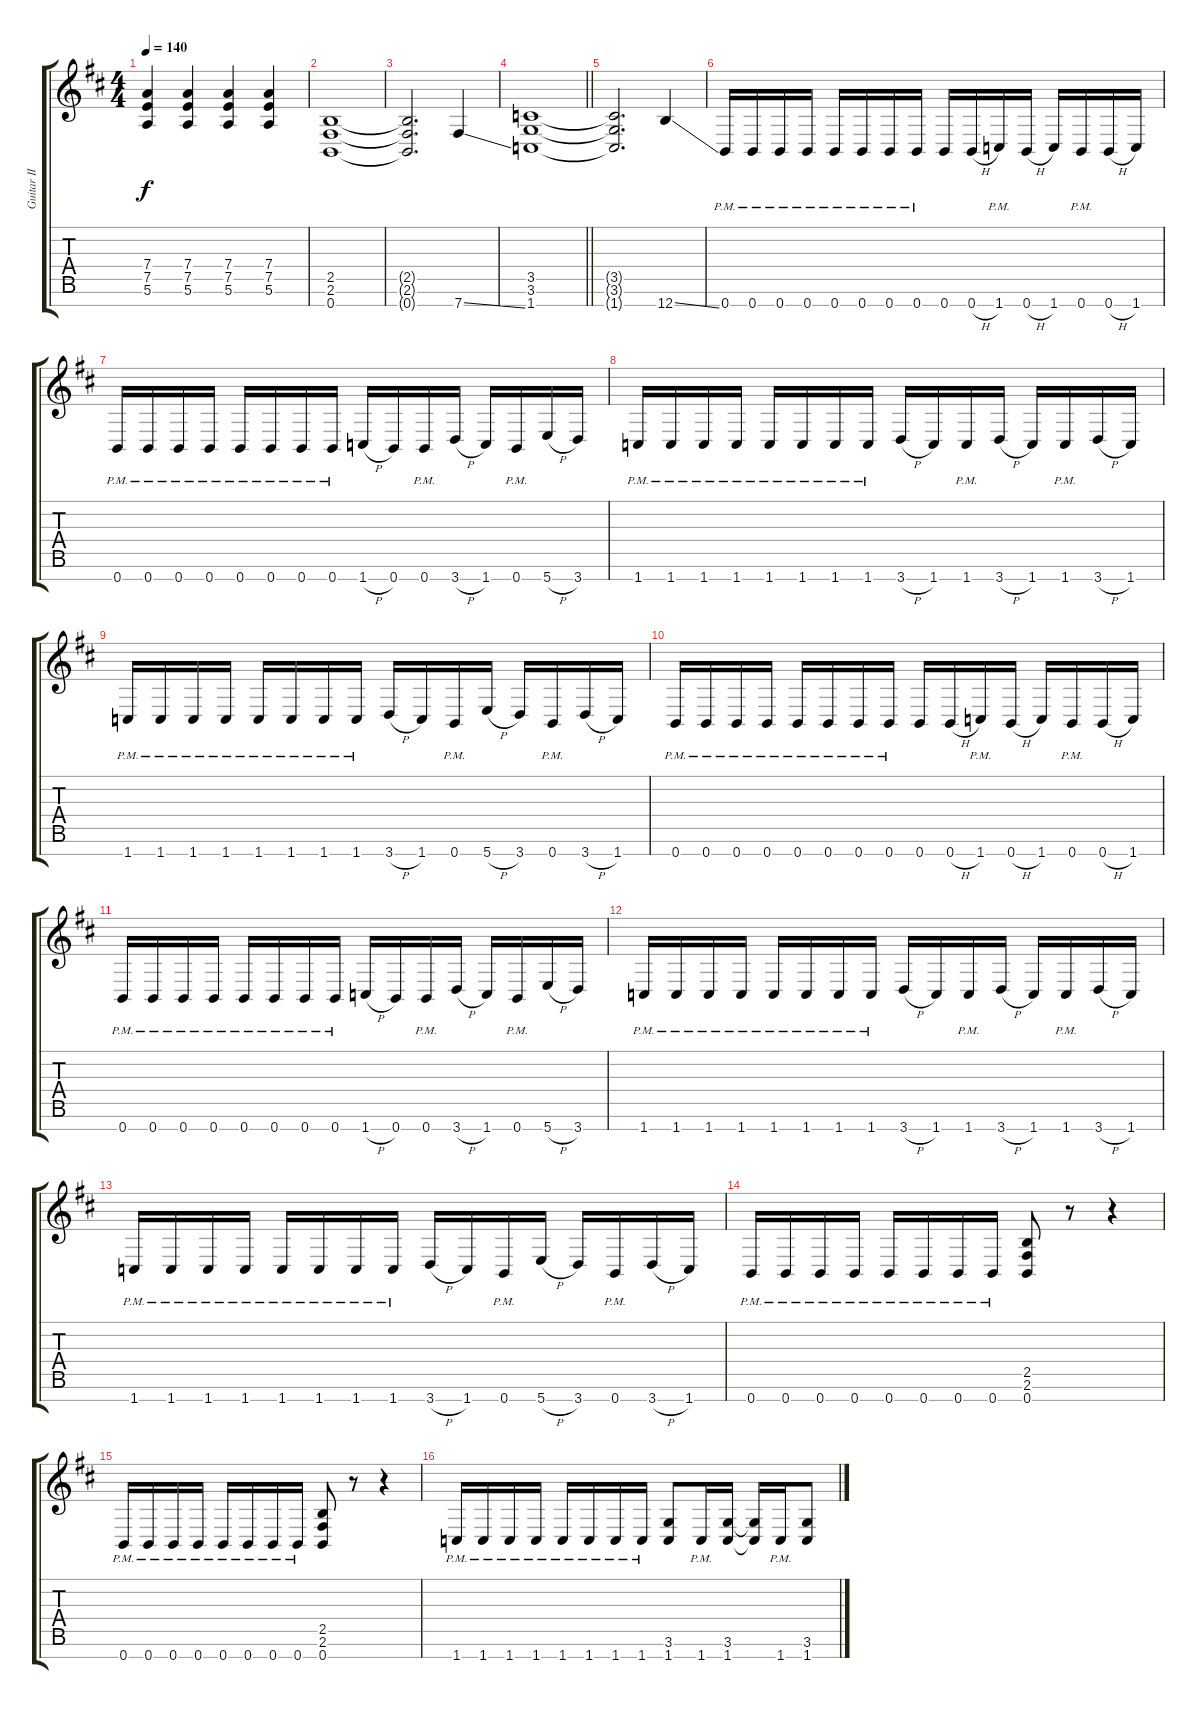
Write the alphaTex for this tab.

\track ("Guitar II" "Guitar II") {instrument distortionguitar}
\staff {score tabs}
\tuning (E4 B3 G3 D3 A2 E2 B1) {hide}
\ts (4 4)
\tempo 140
\clef g2
\ks bminor
(7.4 7.5 5.6).4{dy f} (7.4 7.5 5.6).4 (7.4 7.5 5.6).4 (7.4 7.5 5.6).4 |
(2.5 2.6 0.7).1 |
(2.5{t} 2.6{t} 0.7{t}).2{d} 7.7{ss}.4 |
\barLineRight lightlight
(3.5 3.6 1.7).1 |
(3.5{t} 3.6{t} 1.7{t}).2{d} 12.7{ss}.4 |
0.7{pm}.16 0.7{pm}.16 0.7{pm}.16 0.7{pm}.16 0.7{pm}.16 0.7{pm}.16 0.7{pm}.16 0.7{pm}.16 0.7.16 0.7{h}.16 1.7{pm}.16 0.7{h}.16 1.7.16 0.7{pm}.16 0.7{h}.16 1.7.16 |
0.7{pm}.16 0.7{pm}.16 0.7{pm}.16 0.7{pm}.16 0.7{pm}.16 0.7{pm}.16 0.7{pm}.16 0.7{pm}.16 1.7{h}.16 0.7.16 0.7{pm}.16 3.7{h}.16 1.7.16 0.7{pm}.16 5.7{h}.16 3.7.16 |
1.7{pm}.16 1.7{pm}.16 1.7{pm}.16 1.7{pm}.16 1.7{pm}.16 1.7{pm}.16 1.7{pm}.16 1.7{pm}.16 3.7{h}.16 1.7.16 1.7{pm}.16 3.7{h}.16 1.7.16 1.7{pm}.16 3.7{h}.16 1.7.16 |
1.7{pm}.16 1.7{pm}.16 1.7{pm}.16 1.7{pm}.16 1.7{pm}.16 1.7{pm}.16 1.7{pm}.16 1.7{pm}.16 3.7{h}.16 1.7.16 0.7{pm}.16 5.7{h}.16 3.7.16 0.7{pm}.16 3.7{h}.16 1.7.16 |
0.7{pm}.16 0.7{pm}.16 0.7{pm}.16 0.7{pm}.16 0.7{pm}.16 0.7{pm}.16 0.7{pm}.16 0.7{pm}.16 0.7.16 0.7{h}.16 1.7{pm}.16 0.7{h}.16 1.7.16 0.7{pm}.16 0.7{h}.16 1.7.16 |
0.7{pm}.16 0.7{pm}.16 0.7{pm}.16 0.7{pm}.16 0.7{pm}.16 0.7{pm}.16 0.7{pm}.16 0.7{pm}.16 1.7{h}.16 0.7.16 0.7{pm}.16 3.7{h}.16 1.7.16 0.7{pm}.16 5.7{h}.16 3.7.16 |
1.7{pm}.16 1.7{pm}.16 1.7{pm}.16 1.7{pm}.16 1.7{pm}.16 1.7{pm}.16 1.7{pm}.16 1.7{pm}.16 3.7{h}.16 1.7.16 1.7{pm}.16 3.7{h}.16 1.7.16 1.7{pm}.16 3.7{h}.16 1.7.16 |
1.7{pm}.16 1.7{pm}.16 1.7{pm}.16 1.7{pm}.16 1.7{pm}.16 1.7{pm}.16 1.7{pm}.16 1.7{pm}.16 3.7{h}.16 1.7.16 0.7{pm}.16 5.7{h}.16 3.7.16 0.7{pm}.16 3.7{h}.16 1.7.16 |
0.7{pm}.16 0.7{pm}.16 0.7{pm}.16 0.7{pm}.16 0.7{pm}.16 0.7{pm}.16 0.7{pm}.16 0.7{pm}.16 (2.5 2.6 0.7).8 r.8 r.4 |
0.7{pm}.16 0.7{pm}.16 0.7{pm}.16 0.7{pm}.16 0.7{pm}.16 0.7{pm}.16 0.7{pm}.16 0.7{pm}.16 (2.5 2.6 0.7).8 r.8 r.4 |
1.7{pm}.16 1.7{pm}.16 1.7{pm}.16 1.7{pm}.16 1.7{pm}.16 1.7{pm}.16 1.7{pm}.16 1.7{pm}.16 (3.6 1.7).8 1.7{pm}.16 (3.6 1.7).16 (3.6{t} 1.7{t}).16 1.7{pm}.16 (3.6 1.7).8
